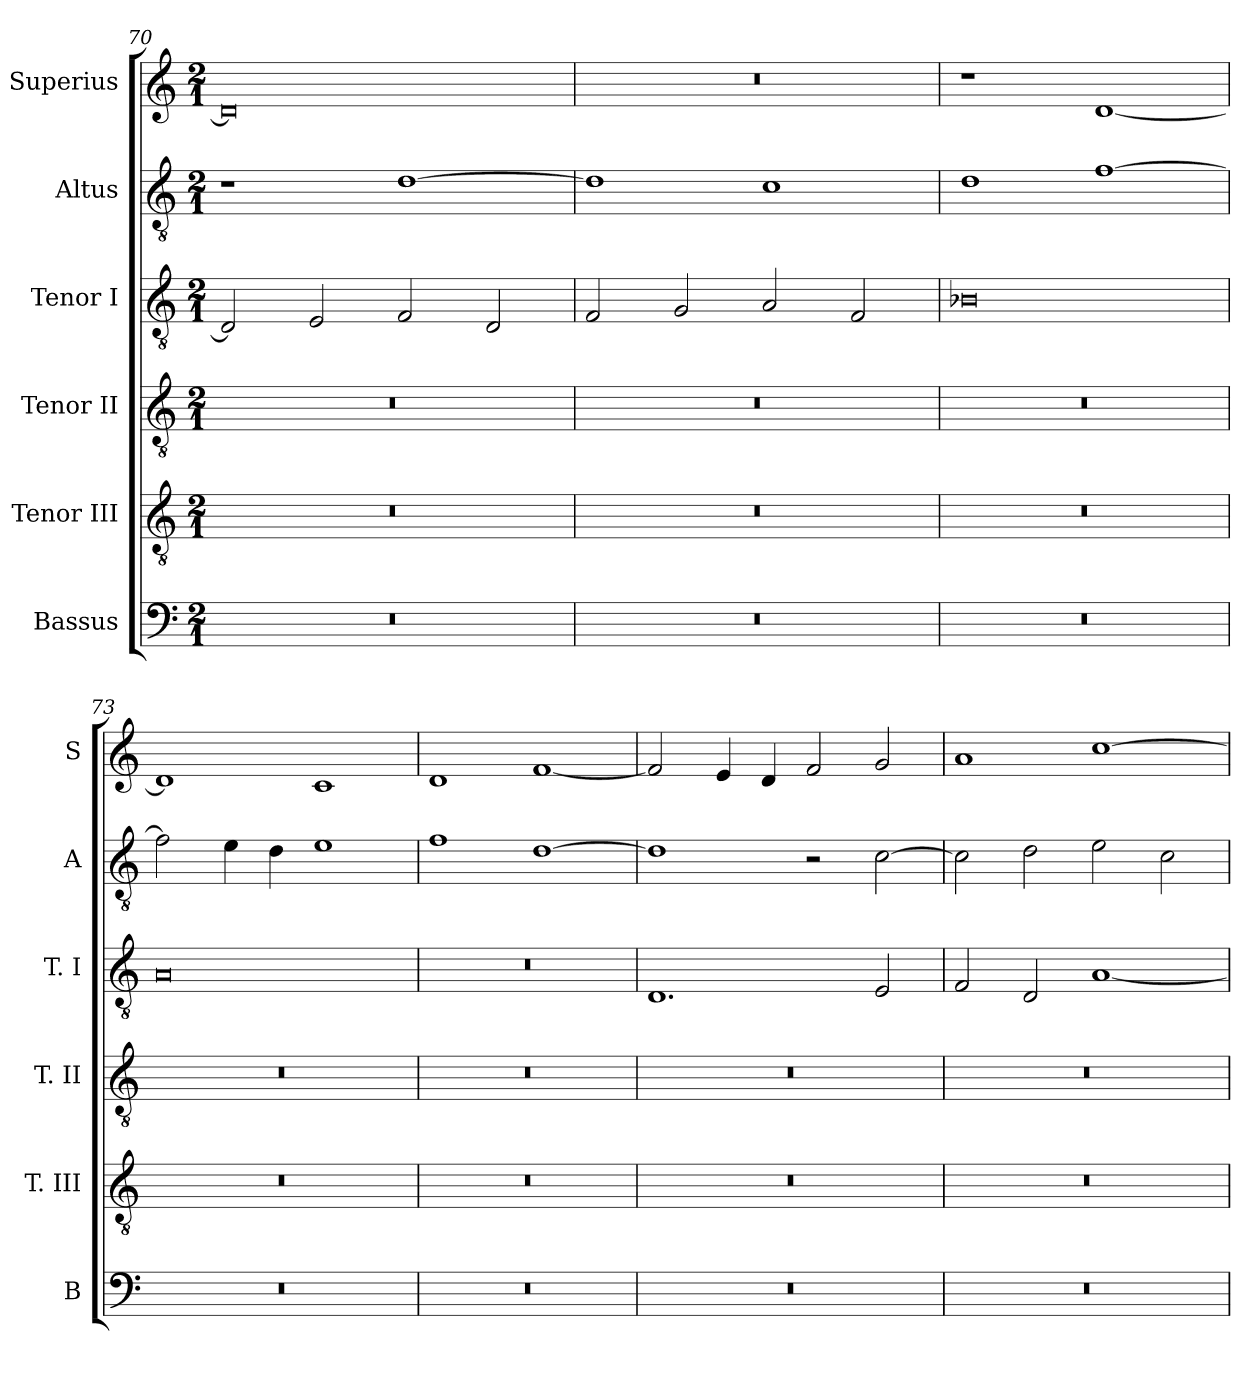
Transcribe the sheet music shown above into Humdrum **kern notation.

**kern	**kern	**kern	**kern	**kern	**kern
*part6	*part5	*part4	*part3	*part2	*part1
*staff6	*staff5	*staff4	*staff3	*staff2	*staff1
*I"Bassus	*I"Tenor III	*I"Tenor II	*I"Tenor I	*I"Altus	*I"Superius
*I'B	*I'T. III	*I'T. II	*I'T. I	*I'A	*I'S
*clefF4	*clefGv2	*clefGv2	*clefGv2	*clefGv2	*clefG2
*k[]	*k[]	*k[]	*k[]	*k[]	*k[]
*C:	*C:	*C:	*C:	*C:	*C:
*M2/1	*M2/1	*M2/1	*M2/1	*M2/1	*M2/1
=70	=70	=70	=70	=70	=70
0r	0r	0r	2D]	1r	0d]
.	.	.	2E	.	.
.	.	.	2F	[1d	.
.	.	.	2D	.	.
=71	=71	=71	=71	=71	=71
0r	0r	0r	2F	1d]	0r
.	.	.	2G	.	.
.	.	.	2A	1c	.
.	.	.	2F	.	.
=72	=72	=72	=72	=72	=72
0r	0r	0r	0B-X	1d	1r
.	.	.	.	[1f	[1d
=73	=73	=73	=73	=73	=73
0r	0r	0r	0A	2f]	1d]
.	.	.	.	4e	.
.	.	.	.	4d	.
.	.	.	.	1e	1c
=74	=74	=74	=74	=74	=74
0r	0r	0r	0r	1f	1d
.	.	.	.	[1d	[1f
=75	=75	=75	=75	=75	=75
0r	0r	0r	1.D	1d]	2f]
.	.	.	.	.	4e
.	.	.	.	.	4d
.	.	.	.	2r	2f
.	.	.	2E	[2c	2g
=76	=76	=76	=76	=76	=76
0r	0r	0r	2F	2c]	1a
.	.	.	2D	2d	.
.	.	.	[1A	2e	[1cc
.	.	.	.	2c	.
=	=	=	=	=	=
*-	*-	*-	*-	*-	*-
